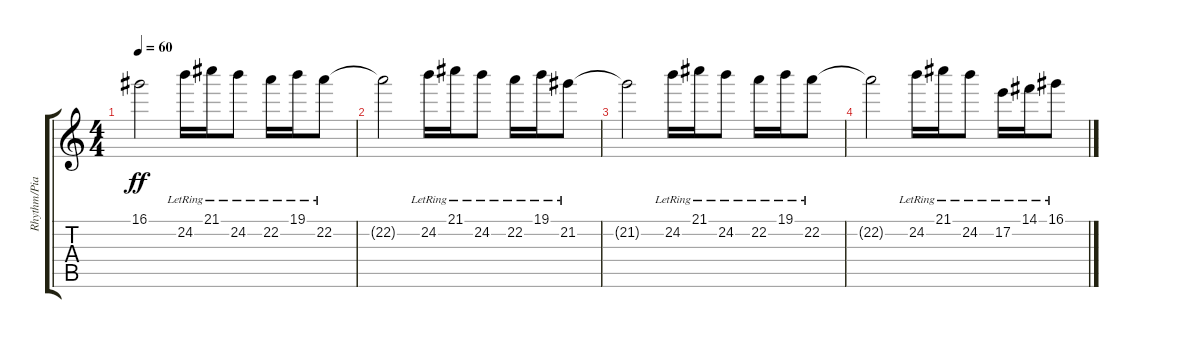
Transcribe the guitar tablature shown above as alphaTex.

\track ("Rhythm/Piano R" "Rhythm/Pia") {instrument overdrivenguitar}
\staff {score tabs}
\tuning (E4 B3 G3 D3 A2 D2) {hide}
\ts (4 4)
\tempo 60
\clef g2
\ks c
16.1{t}.2{dy ff} 24.2{lr}.16 21.1{lr}.16 24.2{lr}.8 22.2{lr}.16 19.1{lr}.16 22.2{lr}.8 |
22.2{t}.2 24.2{lr}.16 21.1{lr}.16 24.2{lr}.8 22.2{lr}.16 19.1{lr}.16 21.2{lr}.8 |
21.2{t}.2 24.2{lr}.16 21.1{lr}.16 24.2{lr}.8 22.2{lr}.16 19.1{lr}.16 22.2{lr}.8 |
22.2{t}.2 24.2{lr}.16 21.1{lr}.16 24.2{lr}.8 17.2{lr}.16 14.1{lr}.16 16.1{lr}.8
